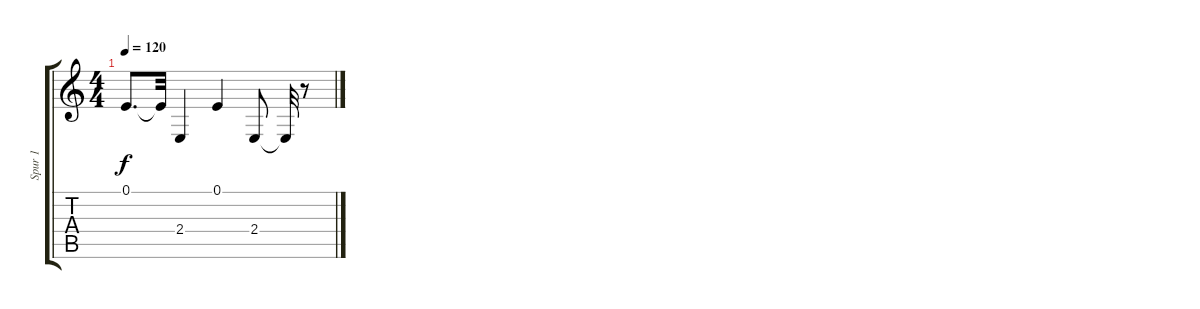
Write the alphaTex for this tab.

\track ("Spur 1" "Spur 1") {instrument stringensemble1}
\staff {score tabs}
\tuning (E4 B3 G3 D3 A2 E2) {hide}
\ts (4 4)
\tempo 120
\clef g2
\ks c
0.1.8{d dy f instrument stringensemble1} 0.1{t}.32 2.4.4 0.1.4 2.4.8 2.4{t}.32 r.8
